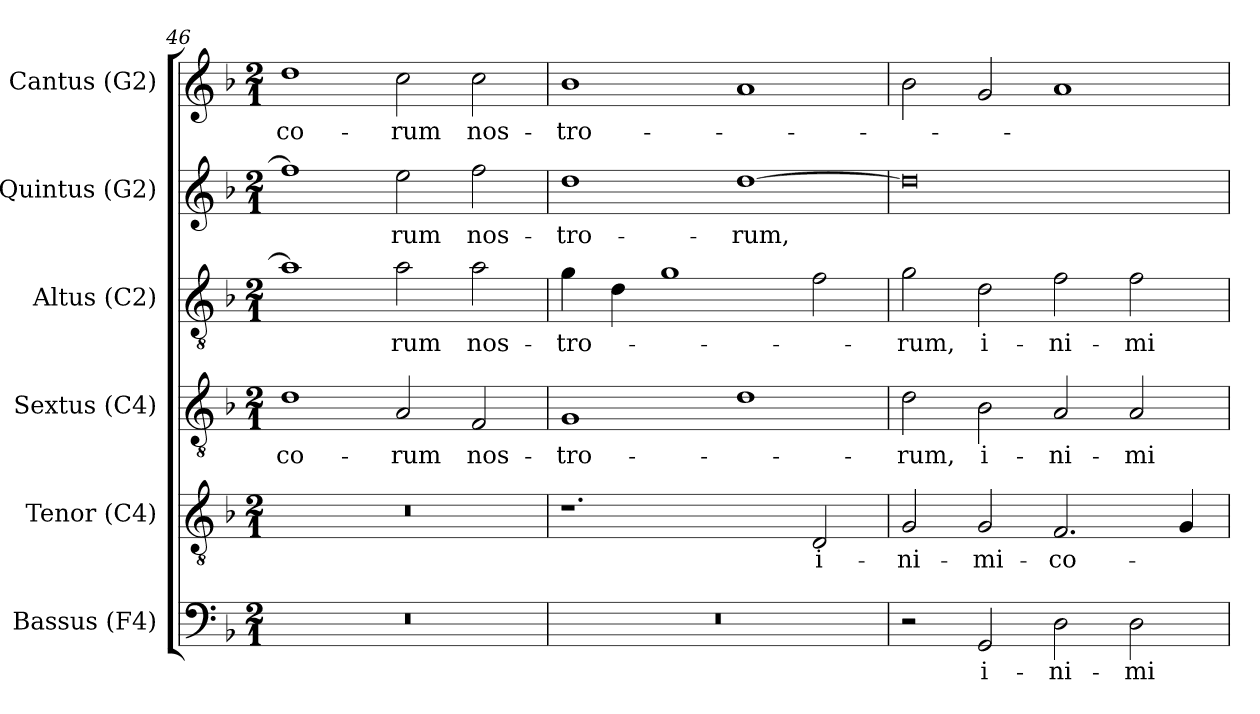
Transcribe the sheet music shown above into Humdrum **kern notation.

**kern	**text	**kern	**text	**kern	**text	**kern	**text	**kern	**text	**kern	**text
*part6	*part6	*part5	*part5	*part4	*part4	*part3	*part3	*part2	*part2	*part1	*part1
*staff6	*staff6	*staff5	*staff5	*staff4	*staff4	*staff3	*staff3	*staff2	*staff2	*staff1	*staff1
*I"Bassus (F4)	*	*I"Tenor (C4)	*	*I"Sextus (C4)	*	*I"Altus (C2)	*	*I"Quintus (G2)	*	*I"Cantus (G2)	*
*I'B	*	*I'T	*	*I'S	*	*I'A	*	*I'Q	*	*I'C	*
!!LO:PB:g=z
*clefF4	*	*clefGv2	*	*clefGv2	*	*clefGv2	*	*clefG2	*	*clefG2	*
*	*	*	*	*ITrd7c12	*	*	*	*	*	*	*
*k[b-]	*	*k[b-]	*	*k[b-]	*	*k[b-]	*	*k[b-]	*	*k[b-]	*
*F:	*	*F:	*	*F:	*	*F:	*	*F:	*	*F:	*
*M2/1	*	*M2/1	*	*M2/1	*	*M2/1	*	*M2/1	*	*M2/1	*
=46	=46	=46	=46	=46	=46	=46	=46	=46	=46	=46	=46
!LO:N:vis=1	!	!LO:N:vis=1	!	!	!	!	!	!	!	!	!
!	!	!	!	!	!LO:LY:b:color=#000000	!	!	!	!	!	!
!	!	!	!	!	!	!	!	!	!	!	!LO:LY:b:color=#000000
0r	.	0r	.	1Di	-co-	1ai]	.	1ffi]	.	1ddi	-co-
!	!	!	!	!	!LO:LY:b:color=#000000	!	!	!	!	!	!
!	!	!	!	!	!	!	!LO:LY:b:color=#000000	!	!	!	!
!	!	!	!	!	!	!	!	!	!LO:LY:b:color=#000000	!	!
!	!	!	!	!	!	!	!	!	!	!	!LO:LY:b:color=#000000
.	.	.	.	2AAi/	-rum	2ai\	-rum	2eei\	-rum	2cci\	-rum
!	!	!	!	!	!LO:LY:b:color=#000000	!	!	!	!	!	!
!	!	!	!	!	!	!	!LO:LY:b:color=#000000	!	!	!	!
!	!	!	!	!	!	!	!	!	!LO:LY:b:color=#000000	!	!
!	!	!	!	!	!	!	!	!	!	!	!LO:LY:b:color=#000000
.	.	.	.	2FFi/	nos-	2ai\	nos-	2ffi\	nos-	2cci\	nos-
=47	=47	=47	=47	=47	=47	=47	=47	=47	=47	=47	=47
!LO:N:vis=1	!	!	!	!	!	!	!	!	!	!	!
!	!	!	!	!	!LO:LY:b:color=#000000	!	!	!	!	!	!
!	!	!	!	!	!	!	!LO:LY:b:color=#000000	!	!	!	!
!	!	!	!	!	!	!	!	!	!LO:LY:b:color=#000000	!	!
!	!	!	!	!	!	!	!	!	!	!	!LO:LY:b:color=#000000
0r	.	1.r	.	1GGi	-tro-	4gi\	-tro-	1ddi	-tro-	1b-i	-tro-
.	.	.	.	.	.	4di\	.	.	.	.	.
.	.	.	.	.	.	1gi	.	.	.	.	.
!	!	!	!	!	!	!	!	!	!LO:LY:b:color=#000000	!	!
.	.	.	.	1Di	.	.	.	[1ddi	-rum,	1ai	.
!	!	!	!LO:LY:b:color=#000000	!	!	!	!	!	!	!	!
.	.	2Di/	i-	.	.	2fi\	.	.	.	.	.
=48	=48	=48	=48	=48	=48	=48	=48	=48	=48	=48	=48
!	!	!	!LO:LY:b:color=#000000	!	!	!	!	!	!	!	!
!	!	!	!	!	!LO:LY:b:color=#000000	!	!	!	!	!	!
!	!	!	!	!	!	!	!LO:LY:b:color=#000000	!	!	!	!
2r	.	2Gi/	-ni-	2Di\	-rum,	2gi\	-rum,	0ddi]	.	2b-i\	.
!	!LO:LY:b:color=#000000	!	!	!	!	!	!	!	!	!	!
!	!	!	!LO:LY:b:color=#000000	!	!	!	!	!	!	!	!
!	!	!	!	!	!LO:LY:b:color=#000000	!	!	!	!	!	!
!	!	!	!	!	!	!	!LO:LY:b:color=#000000	!	!	!	!
2GGi/	i-	2Gi/	-mi-	2BB-i\	i-	2di\	i-	.	.	2gi/	.
!	!LO:LY:b:color=#000000	!	!	!	!	!	!	!	!	!	!
!	!	!	!LO:LY:b:color=#000000	!	!	!	!	!	!	!	!
!	!	!	!	!	!LO:LY:b:color=#000000	!	!	!	!	!	!
!	!	!	!	!	!	!	!LO:LY:b:color=#000000	!	!	!	!
2Di\	-ni-	2.Fi/	-co-	2AAi/	-ni-	2fi\	-ni-	.	.	1ai	.
!	!LO:LY:b:color=#000000	!	!	!	!	!	!	!	!	!	!
!	!	!	!	!	!LO:LY:b:color=#000000	!	!	!	!	!	!
!	!	!	!	!	!	!	!LO:LY:b:color=#000000	!	!	!	!
2Di\	-mi-	.	.	2AAi/	-mi-	2fi\	-mi-	.	.	.	.
.	.	4Gi/	.	.	.	.	.	.	.	.	.
=	=	=	=	=	=	=	=	=	=	=	=
*-	*-	*-	*-	*-	*-	*-	*-	*-	*-	*-	*-
